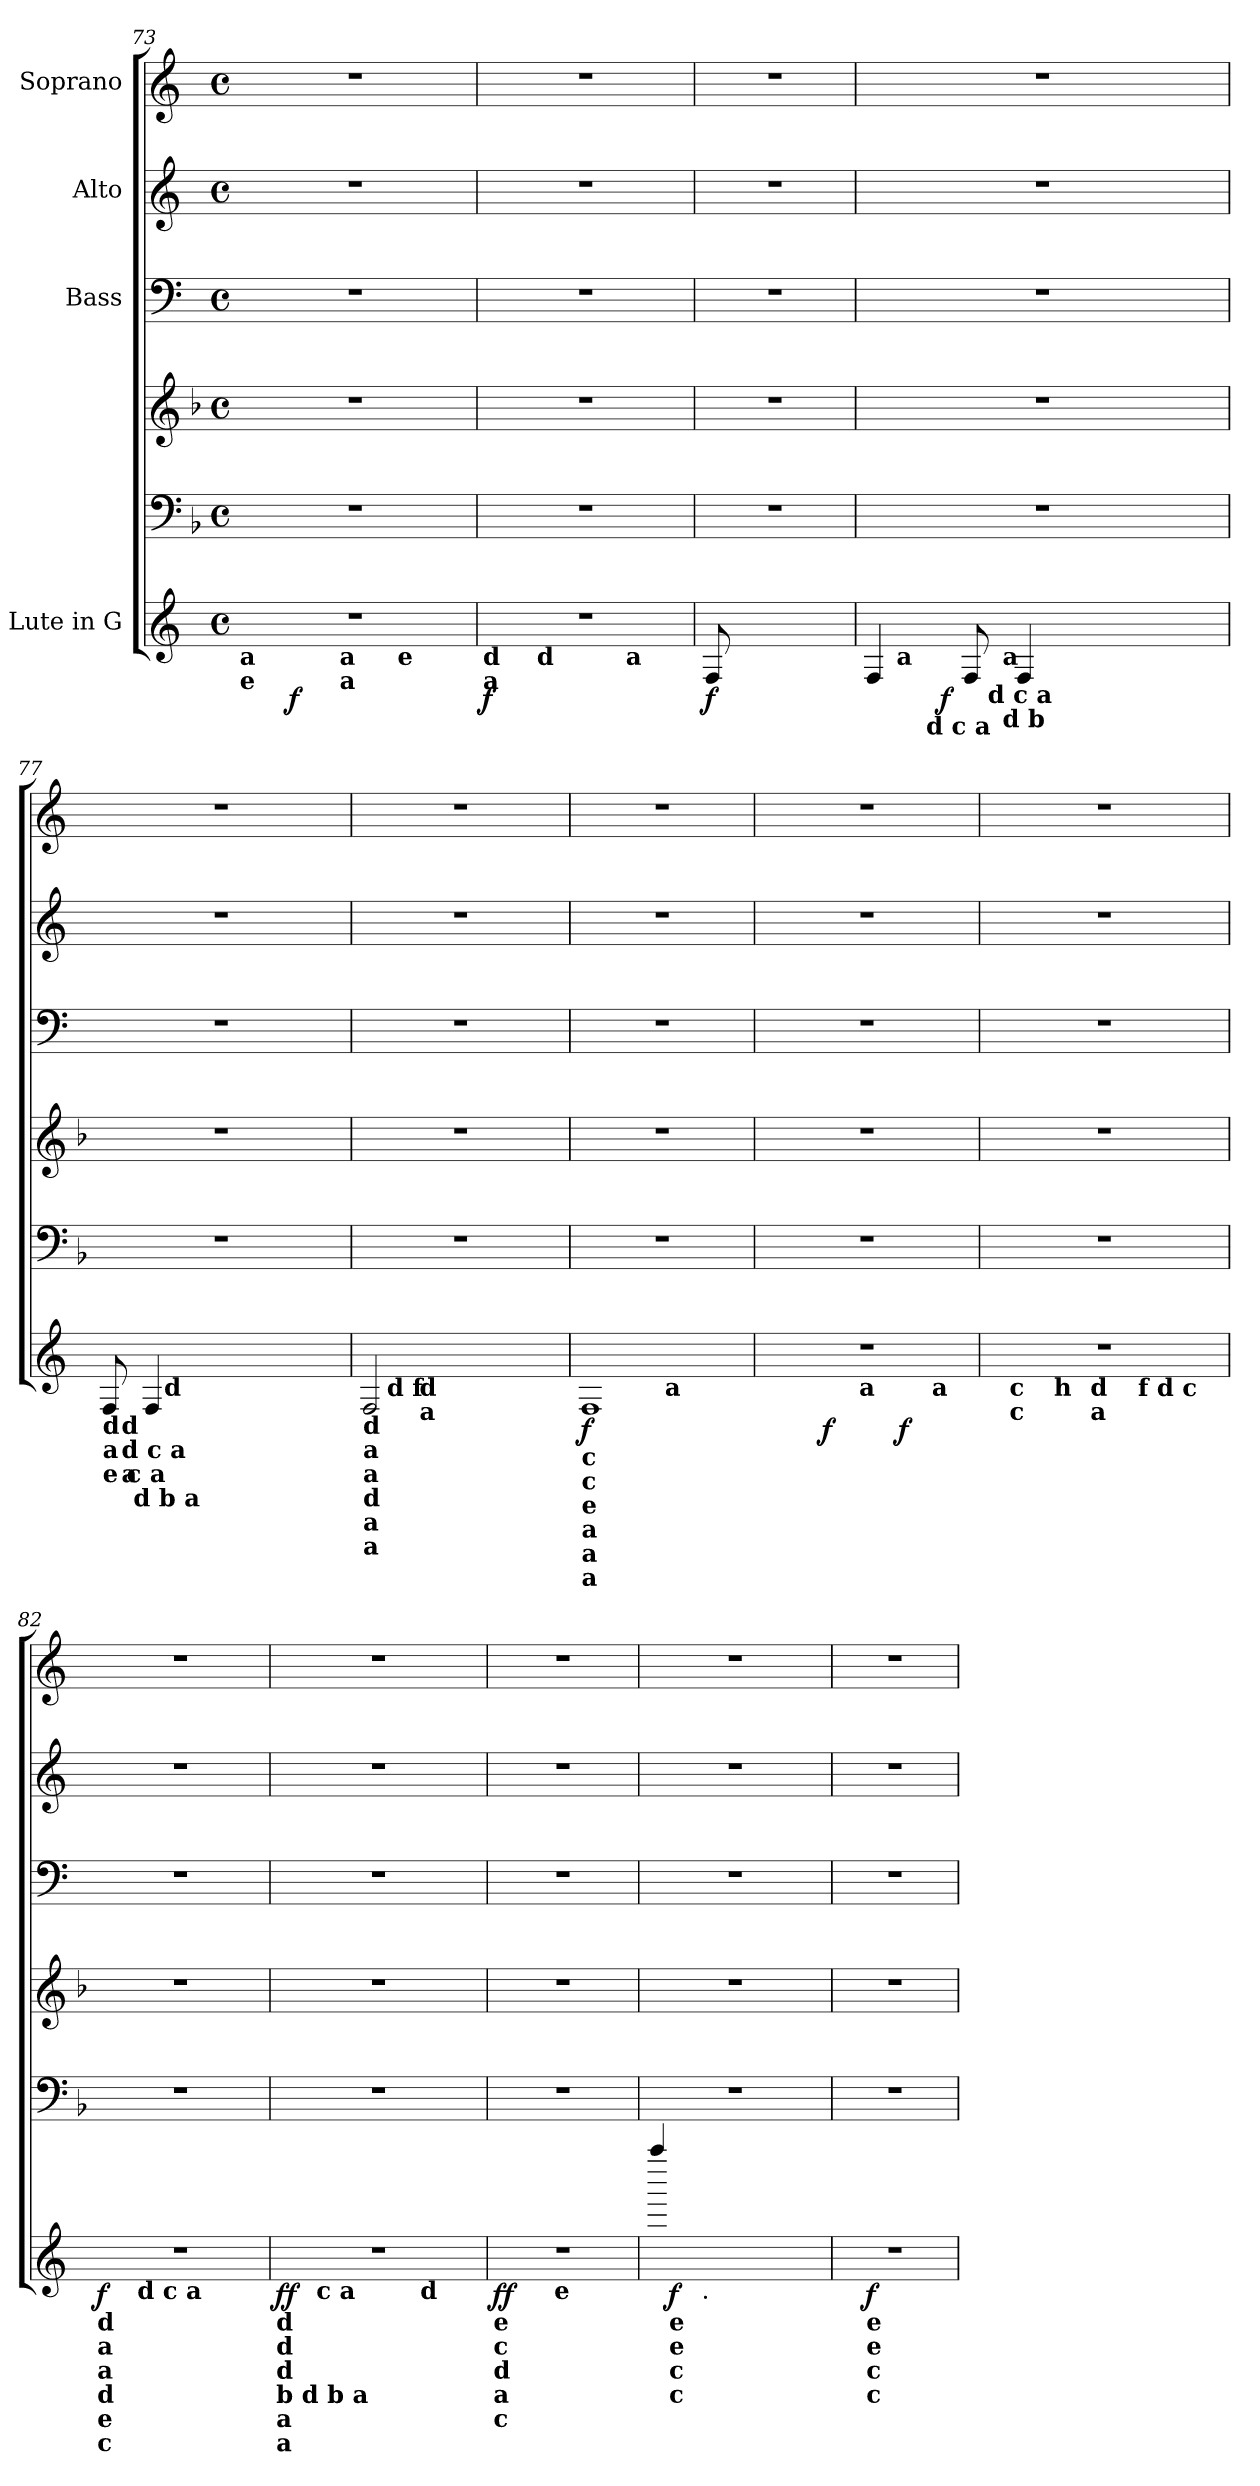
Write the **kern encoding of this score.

**kern	**dynam	**kern	**kern	**kern	**kern	**kern
*part6	*part6	*part5	*part4	*part3	*part2	*part1
*staff6	*staff6	*staff5	*staff4	*staff3	*staff2	*staff1
*I"Lute in G	*	*	*	*I"Bass	*I"Alto	*I"Soprano
*clefG2	*	*clefF4	*clefG2	*clefF4	*clefG2	*clefG2
*ITrd7c12	*	*	*	*	*	*
*k[]	*	*k[b-]	*k[b-]	*k[]	*k[]	*k[]
*C:	*	*F:	*F:	*C:	*C:	*C:
*M4/4	*	*M4/4	*M4/4	*M4/4	*M4/4	*M4/4
*met(c)	*	*met(c)	*met(c)	*met(c)	*met(c)	*met(c)
=73	=73	=73	=73	=73	=73	=73
*^	*	*	*	*	*	*
!LO:TX:b:B:t=a	!	!	!	!	!	!	!
!LO:TX:b:B:t=e	!	!	!	!	!	!	!
*	*^	*	*	*	*	*	*
1r	8..ryy	4..ryy	.	1r	1r	1r	1r	1r
!	!	!	!LO:DY:b	!	!	!	!	!
.	2ryy	.	f	.	.	.	.	.
!	!	!LO:TX:b:B:t=a	!	!	!	!	!	!
!	!	!LO:TX:b:B:t=a	!	!	!	!	!	!
.	.	2ryy	.	.	.	.	.	.
!	!LO:TX:b:B:t=e	!	!	!	!	!	!	!
.	4ryy	.	.	.	.	.	.	.
.	.	16ryy	.	.	.	.	.	.
.	32ryy	.	.	.	.	.	.	.
!!LO:LB:g=z
=74	=74	=74	=74	=74	=74	=74	=74	=74
!LO:TX:b:B:t=d	!	!	!	!	!	!	!	!
!LO:TX:b:B:t=a	!	!	!	!	!	!	!	!
!	!	!	!LO:DY:b	!	!	!	!	!
1r	4ryy	2ryy	f	1r	1r	1r	1r	1r
!	!LO:TX:b:B:t=d	!	!	!	!	!	!	!
.	2.ryy	.	.	.	.	.	.	.
.	.	8ryy	.	.	.	.	.	.
!	!	!LO:TX:b:B:t=a	!	!	!	!	!	!
.	.	4.ryy	.	.	.	.	.	.
=75	=75	=75	=75	=75	=75	=75	=75	=75
!LO:TX:b:B:t=a	!	!	!	!	!	!	!	!
!LO:TX:b:B:t=a	!	!	!	!	!	!	!	!
!LO:TX:b:B:t=h	!	!	!	!	!	!	!	!
!LO:TX:b:B:t=h f d c	!	!	!	!	!	!	!	!
!	!	!	!LO:DY:b	!	!	!	!	!
*v	*v	*v	*	*	*	*	*	*
8FF/	f	1r	1r	1r	1r	1r
2..ryy	.	.	.	.	.	.
=76	=76	=76	=76	=76	=76	=76
*^	*	*	*	*	*	*
!LO:TX:b:B:t=a	!	!	!	!	!	!	!
*^	*^	*	*	*	*	*	*
*	*	*^	*^	*	*	*	*	*	*
*	*	*	*	*	*	*	*	*	*	*	*
4FF/	8.ryy	16.ryy	8ryy	4ryy	4ryy	.	1r	1r	1r	1r	1r
!	!	!LO:TX:b:B:t=a	!	!	!	!	!	!	!	!	!
.	.	2ryy	.	.	.	.	.	.	.	.	.
.	.	.	32ryy	.	.	.	.	.	.	.	.
!	!	!	!LO:TX:b:B:t=d c a	!	!	!	!	!	!	!	!
.	.	.	2ryy	.	.	.	.	.	.	.	.
!	!	!	!	!	!	!LO:DY:b	!	!	!	!	!
.	2ryy	.	.	.	.	f	.	.	.	.	.
8FF/	.	.	.	16ryy	16.ryy	.	.	.	.	.	.
!	!	!	!	!LO:TX:b:B:t=d c a	!	!	!	!	!	!	!
.	.	.	.	2ryy	.	.	.	.	.	.	.
!	!	!	!	!	!LO:TX:b:B:t=d b	!	!	!	!	!	!
!	!	!	!	!	!LO:TX:b:B:t=a	!	!	!	!	!	!
.	.	.	.	.	2ryy	.	.	.	.	.	.
4FF/	.	.	.	.	.	.	.	.	.	.	.
.	.	4ryy	.	.	.	.	.	.	.	.	.
4.ryy	.	.	.	.	.	.	.	.	.	.	.
.	.	.	4ryy	.	.	.	.	.	.	.	.
.	4ryy	.	.	.	.	.	.	.	.	.	.
.	.	.	.	8.ryy	.	.	.	.	.	.	.
.	.	8ryy	.	.	8ryy	.	.	.	.	.	.
.	.	.	16.ryy	.	.	.	.	.	.	.	.
.	16ryy	.	.	.	.	.	.	.	.	.	.
.	.	32ryy	.	.	32ryy	.	.	.	.	.	.
=77	=77	=77	=77	=77	=77	=77	=77	=77	=77	=77	=77
!LO:TX:b:B:t=d	!	!	!	!	!	!	!	!	!	!	!
!LO:TX:b:B:t=a	!	!	!	!	!	!	!	!	!	!	!
!LO:TX:b:B:t=e c a	!	!	!	!	!	!	!	!	!	!	!
*	*	*	*v	*v	*v	*	*	*	*	*	*
8FF/	16ryy	16.ryy	8.ryy	.	1r	1r	1r	1r	1r
!	!LO:TX:b:B:t=d	!	!	!	!	!	!	!	!
!	!LO:TX:b:B:t=d c a	!	!	!	!	!	!	!	!
!	!LO:TX:b:B:t=a	!	!	!	!	!	!	!	!
.	2...ryy	.	.	.	.	.	.	.	.
!	!	!LO:TX:b:B:t=d b a	!	!	!	!	!	!	!
.	.	2ryy	.	.	.	.	.	.	.
4FF/	.	.	.	.	.	.	.	.	.
!	!	!	!LO:TX:b:B:t=d	!	!	!	!	!	!
.	.	.	2ryy	.	.	.	.	.	.
2ryy	.	.	.	.	.	.	.	.	.
.	.	4ryy	.	.	.	.	.	.	.
.	.	.	4ryy	.	.	.	.	.	.
.	.	8ryy	.	.	.	.	.	.	.
8ryy	.	.	.	.	.	.	.	.	.
.	.	.	16ryy	.	.	.	.	.	.
.	.	32ryy	.	.	.	.	.	.	.
=78	=78	=78	=78	=78	=78	=78	=78	=78	=78
!LO:TX:b:B:t=d	!	!	!	!	!	!	!	!	!
!LO:TX:b:B:t=a	!	!	!	!	!	!	!	!	!
!LO:TX:b:B:t=a	!	!	!	!	!	!	!	!	!
!LO:TX:b:B:t=d	!	!	!	!	!	!	!	!	!
!LO:TX:b:B:t=a	!	!	!	!	!	!	!	!	!
!LO:TX:b:B:t=a	!	!	!	!	!	!	!	!	!
*	*	*v	*v	*	*	*	*	*	*
2FF/	16.ryy	4ryy	.	1r	1r	1r	1r	1r
!	!LO:TX:b:B:t=d f	!	!	!	!	!	!	!
.	2ryy	.	.	.	.	.	.	.
!	!	!LO:TX:b:B:t=d	!	!	!	!	!	!
!	!	!LO:TX:b:B:t=a	!	!	!	!	!	!
.	.	2.ryy	.	.	.	.	.	.
2ryy	.	.	.	.	.	.	.	.
.	4ryy	.	.	.	.	.	.	.
.	8ryy	.	.	.	.	.	.	.
.	32ryy	.	.	.	.	.	.	.
=79	=79	=79	=79	=79	=79	=79	=79	=79
!LO:TX:b:B:t=c	!	!	!	!	!	!	!	!
!LO:TX:b:B:t=c	!	!	!	!	!	!	!	!
!LO:TX:b:B:t=e	!	!	!	!	!	!	!	!
!LO:TX:b:B:t=a	!	!	!	!	!	!	!	!
!LO:TX:b:B:t=a	!	!	!	!	!	!	!	!
!LO:TX:b:B:t=a	!	!	!	!	!	!	!	!
!	!	!	!LO:DY:b	!	!	!	!	!
*	*v	*v	*	*	*	*	*	*
1FF	4ryy	f	1r	1r	1r	1r	1r
.	8ryy	.	.	.	.	.	.
.	32ryy	.	.	.	.	.	.
!	!LO:TX:b:B:t=a	!	!	!	!	!	!
.	2ryy	.	.	.	.	.	.
.	16.ryy	.	.	.	.	.	.
!!LO:LB:g=z
=80	=80	=80	=80	=80	=80	=80	=80
*	*^	*	*	*	*	*	*
1r	4ryy	2ryy	.	1r	1r	1r	1r	1r
.	16ryy	.	.	.	.	.	.	.
!	!	!	!LO:DY:b	!	!	!	!	!
.	2ryy	.	f	.	.	.	.	.
!	!	!LO:TX:b:B:t=a	!	!	!	!	!	!
.	.	8ryy	.	.	.	.	.	.
.	.	32ryy	.	.	.	.	.	.
!	!	!	!LO:DY:b	!	!	!	!	!
.	.	4ryy	f	.	.	.	.	.
!	!LO:TX:b:B:t=a	!	!	!	!	!	!	!
.	8.ryy	.	.	.	.	.	.	.
.	.	16.ryy	.	.	.	.	.	.
=81	=81	=81	=81	=81	=81	=81	=81	=81
*	*^	*^	*	*	*	*	*	*
*	*	*	*	*	*	*	*	*	*	*
1r	16.ryy	4ryy	4...ryy	2ryy	.	1r	1r	1r	1r	1r
!	!LO:TX:b:B:t=c	!	!	!	!	!	!	!	!	!
!	!LO:TX:b:B:t=c	!	!	!	!	!	!	!	!	!
.	2ryy	.	.	.	.	.	.	.	.	.
.	.	32ryy	.	.	.	.	.	.	.	.
!	!	!LO:TX:b:B:t=h	!	!	!	!	!	!	!	!
.	.	2ryy	.	.	.	.	.	.	.	.
!	!	!	!LO:TX:b:B:t=d	!	!	!	!	!	!	!
!	!	!	!LO:TX:b:B:t=a	!	!	!	!	!	!	!
.	.	.	2ryy	.	.	.	.	.	.	.
.	.	.	.	8ryy	.	.	.	.	.	.
.	4ryy	.	.	.	.	.	.	.	.	.
!	!	!	!	!LO:TX:b:B:t=f d c	!	!	!	!	!	!
.	.	.	.	4.ryy	.	.	.	.	.	.
.	.	8..ryy	.	.	.	.	.	.	.	.
.	8ryy	.	.	.	.	.	.	.	.	.
.	32ryy	.	32ryy	.	.	.	.	.	.	.
=82	=82	=82	=82	=82	=82	=82	=82	=82	=82	=82
!LO:TX:b:B:t=d	!	!	!	!	!	!	!	!	!	!
!LO:TX:b:B:t=a	!	!	!	!	!	!	!	!	!	!
!LO:TX:b:B:t=a	!	!	!	!	!	!	!	!	!	!
!LO:TX:b:B:t=d	!	!	!	!	!	!	!	!	!	!
!LO:TX:b:B:t=e	!	!	!	!	!	!	!	!	!	!
!LO:TX:b:B:t=c	!	!	!	!	!	!	!	!	!	!
!	!	!	!	!	!LO:DY:b	!	!	!	!	!
*	*v	*v	*v	*v	*	*	*	*	*	*
1r	8ryy	f	1r	1r	1r	1r	1r
.	32ryy	.	.	.	.	.	.
!	!LO:TX:b:B:t=d c a	!	!	!	!	!	!
.	2ryy	.	.	.	.	.	.
.	4ryy	.	.	.	.	.	.
.	16.ryy	.	.	.	.	.	.
=83	=83	=83	=83	=83	=83	=83	=83
!LO:TX:b:B:t=d	!	!	!	!	!	!	!
!LO:TX:b:B:t=d	!	!	!	!	!	!	!
!LO:TX:b:B:t=d	!	!	!	!	!	!	!
!LO:TX:b:B:t=b d b a	!	!	!	!	!	!	!
!LO:TX:b:B:t=a	!	!	!	!	!	!	!
!LO:TX:b:B:t=a	!	!	!	!	!	!	!
!	!	!LO:DY:b	!	!	!	!	!
!	!	!LO:DY:n=1:b	!	!	!	!	!
*	*^	*	*	*	*	*	*
1r	8ryy	2ryy	f f	1r	1r	1r	1r	1r
.	32ryy	.	.	.	.	.	.	.
!	!LO:TX:b:B:t=c a	!	!	!	!	!	!	!
.	2ryy	.	.	.	.	.	.	.
.	.	8..ryy	.	.	.	.	.	.
.	4ryy	.	.	.	.	.	.	.
!	!	!LO:TX:b:B:t=d	!	!	!	!	!	!
.	.	4ryy	.	.	.	.	.	.
.	16.ryy	.	.	.	.	.	.	.
.	.	32ryy	.	.	.	.	.	.
=84	=84	=84	=84	=84	=84	=84	=84	=84
!LO:TX:b:B:t=e	!	!	!	!	!	!	!	!
!LO:TX:b:B:t=c	!	!	!	!	!	!	!	!
!LO:TX:b:B:t=d	!	!	!	!	!	!	!	!
!LO:TX:b:B:t=a	!	!	!	!	!	!	!	!
!LO:TX:b:B:t=c	!	!	!	!	!	!	!	!
!	!	!	!LO:DY:b	!	!	!	!	!
!	!	!	!LO:DY:n=1:b	!	!	!	!	!
*	*v	*v	*	*	*	*	*	*
1r	4..ryy	f f	1r	1r	1r	1r	1r
!	!LO:TX:b:B:t=e	!	!	!	!	!	!
.	2ryy	.	.	.	.	.	.
.	16ryy	.	.	.	.	.	.
=85	=85	=85	=85	=85	=85	=85	=85
*	*^	*	*	*	*	*	*
4aaa/	16ryy	8..ryy	.	1r	1r	1r	1r	1r
!	!LO:TX:b:B:t=e	!	!	!	!	!	!	!
!	!LO:TX:b:B:t=e	!	!	!	!	!	!	!
!	!LO:TX:b:B:t=c	!	!	!	!	!	!	!
!	!LO:TX:b:B:t=c	!	!	!	!	!	!	!
!	!	!	!LO:DY:b	!	!	!	!	!
.	2...ryy	.	f	.	.	.	.	.
!	!	!LO:TX:b:t=.	!	!	!	!	!	!
.	.	2ryy	.	.	.	.	.	.
2.ryy	.	.	.	.	.	.	.	.
.	.	4ryy	.	.	.	.	.	.
.	.	32ryy	.	.	.	.	.	.
*	*v	*v	*	*	*	*	*	*
=86	=86	=86	=86	=86	=86	=86	=86
1r	8ryy	.	1r	1r	1r	1r	1r
!	!LO:TX:b:B:t=e	!	!	!	!	!	!
!	!LO:TX:b:B:t=e	!	!	!	!	!	!
!	!LO:TX:b:B:t=c	!	!	!	!	!	!
!	!LO:TX:b:B:t=c	!	!	!	!	!	!
!	!	!LO:DY:b	!	!	!	!	!
.	2..ryy	f	.	.	.	.	.
*v	*v	*	*	*	*	*	*
=	=	=	=	=	=	=
*-	*-	*-	*-	*-	*-	*-
